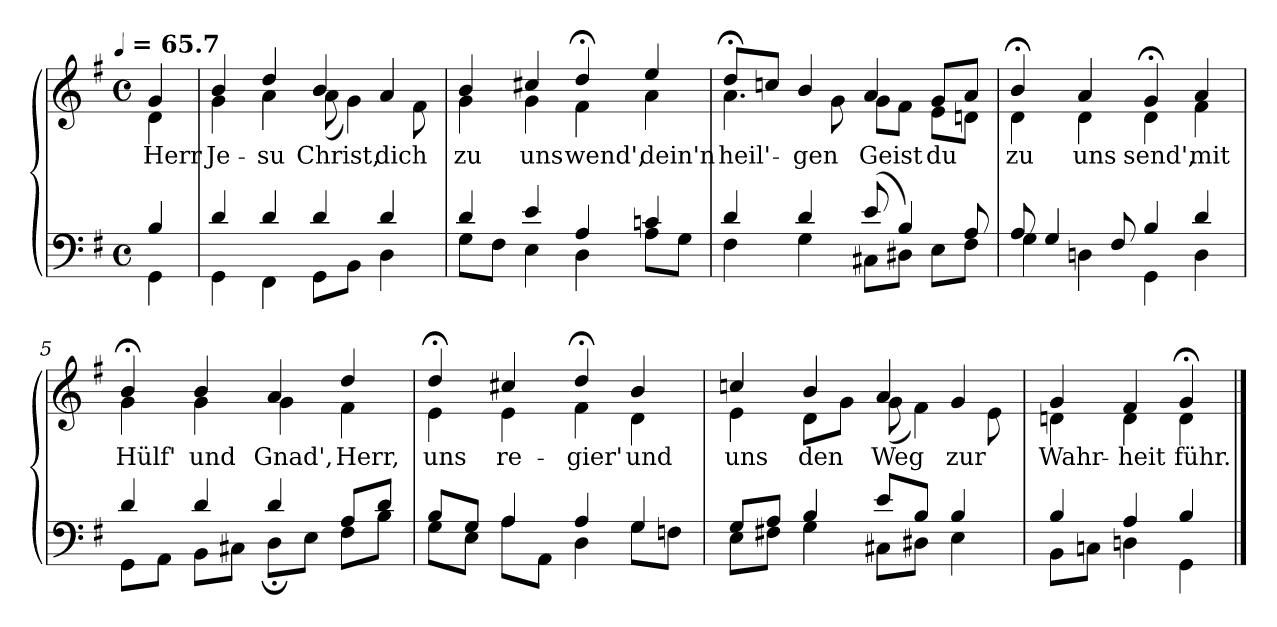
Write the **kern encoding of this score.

**kern	**kern	**text	**dynam
*part1	*part1	*part1	*part1
*staff2	*staff1	*staff1	*staff1/2
*clefF4	*clefG2	*	*
*k[f#]	*k[f#]	*	*
!!LO:TX:omd:t=[quarter] = 65.7
*M4/4	*M4/4	*	*
*met(c)	*met(c)	*	*
*MM65	*MM65	*	*
=	=	=	=
*^	*^	*	*
4B	4GG	4g	4d	Herr	.
=1	=1	=1	=1	=1	=1
4d	4GG	4b	4g	Je-	.
4d	4FF#	4dd	4a	-su	♩ = 67.55
4d	8GGL	4b	(8a	Christ,	.
.	8BBJ	.	4g)	.	.
4d	4D	4a	.	dich	♩ = 66.7
.	.	.	8f#	.	.
=2	=2	=2	=2	=2	=2
*	*	*MM67	*	*	*
4d	8GL	4b	4g	zu	.
.	8F#J	.	.	.	.
4e	4E	4cc#X	4g	uns	♩ = 62.5
4A	4D	4dd;<	4f#	wend',	.
4cn	8AL	4ee	4a	dein'n	♩ = 66
.	8GJ	.	.	.	.
=3	=3	=3	=3	=3	=3
4d	4F#	8dd;<L	4.a	heil'-	.
.	.	8ccnJ	.	.	.
4d	4G	4b	.	-gen	♩ = 64.75
.	.	.	8g	.	.
(8e	8C#XL	4a	8gL	Geist	♩ = 64.7
4B)	8D#XJ	.	8f#J	.	.
.	8EL	8gL	8eL	du	.
8A	8F#J	8aJ	8dnJ	.	.
=4	=4	=4	=4	=4	=4
8A	4G	4b;<	4d	zu	.
4G	.	.	.	.	.
.	4Dn	4a	4d	uns	♩ = 60.4
8F#	.	.	.	.	.
4B	4GG	4g;<	4d	send',	.
4d	4D	4a	4f#	mit	♩ = 62.74
!!LO:LB:g=z	!!
=5	=5	=5	=5	=5	=5
*	*	*MM66	*	*	*
4d	8GGL	4b;<	4g	Hülf'	.
.	8AAJ	.	.	.	.
4d	8BBL	4b	4g	und	♩ = 66
.	8C#XJ	.	.	.	.
4d	8D;L	4a	4g	Gnad',	♩ = 66.1
.	8EJ	.	.	.	.
8AL	8F#L	4dd	4f#	Herr,	♩ = 66.4
8dJ	8BJ	.	.	.	.
=6	=6	=6	=6	=6	=6
*	*	*MM66	*	*	*
8BL	8GL	4dd;<	4e	uns	.
8GJ	8EJ	.	.	.	.
4A	8AL	4cc#X	4e	re-	♩ = 66
.	8AAJ	.	.	.	.
4A	4D	4dd;<	4f#	-gier'	.
4G	8GL	4b	4d	und	♩ = 63.83
.	8FnJ	.	.	.	.
=7	=7	=7	=7	=7	=7
8GL	8EL	4ccn	4e	uns	.
8AJ	8F#XJ	.	.	.	.
4B	4G	4b	8dL	den	♩ = 63.76
.	.	.	8gJ	.	.
8eL	8C#XL	4a	(8g	Weg	♩ = 62.43
8BJ	8D#XJ	.	4f#)	.	.
4B	4E	4g	.	zur	♩ = 60
.	.	.	8e	.	.
=8	=8	=8	=8	=8	=8
*	*	*MM59	*	*	*
4B	8BBL	4g	4dn	Wahr-	.
.	8CnJ	.	.	.	.
4A	4Dn	4f#	4d	-heit	♩ = 50
4B	4GG	4g;<	4d	führ.	.
*v	*v	*	*	*	*
*	*v	*v	*	*
==	==	==	==
*-	*-	*-	*-
